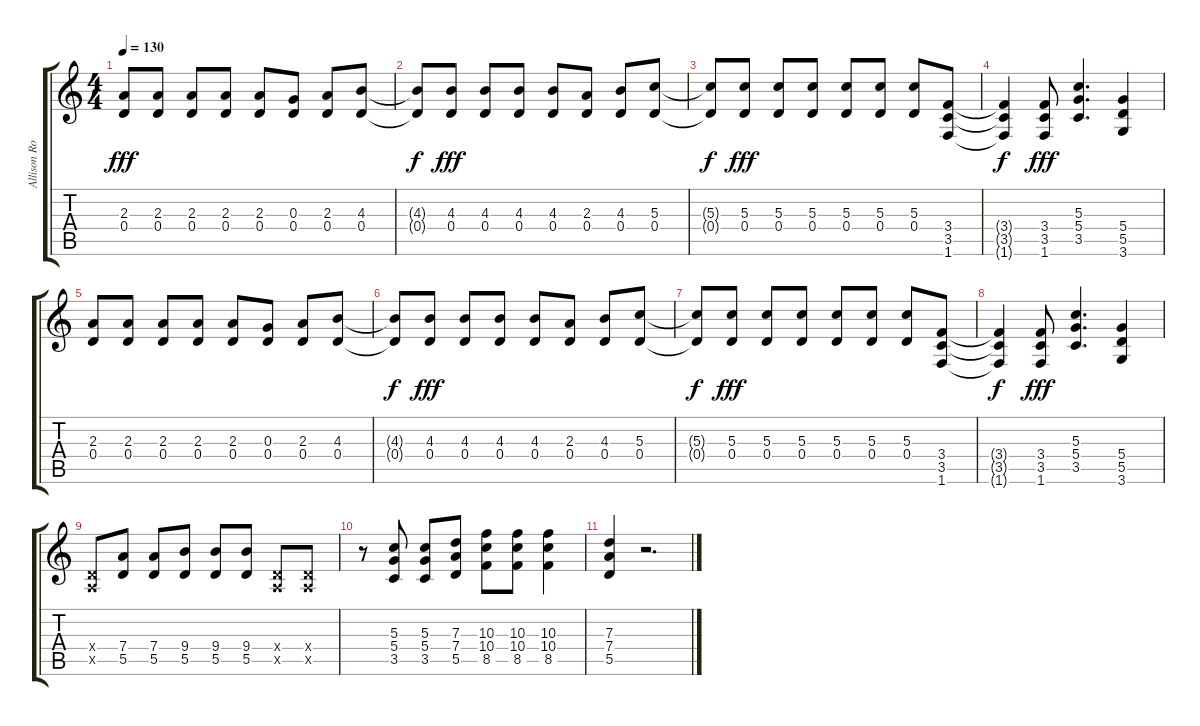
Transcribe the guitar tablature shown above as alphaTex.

\track ("Allison Robertson (Rythm)" "Allison Ro") {instrument overdrivenguitar}
\staff {score tabs}
\tuning (E4 B3 G3 D3 A2 E2) {hide}
\ts (4 4)
\tempo 130
\clef g2
\ks c
(2.3 0.4).8{dy fff} (2.3 0.4).8 (2.3 0.4).8 (2.3 0.4).8 (2.3 0.4).8 (0.3 0.4).8 (2.3 0.4).8 (4.3 0.4).8 |
(4.3{t} 0.4{t}).8{dy f} (4.3 0.4).8{dy fff} (4.3 0.4).8 (4.3 0.4).8 (4.3 0.4).8 (2.3 0.4).8 (4.3 0.4).8 (5.3 0.4).8 |
(5.3{t} 0.4{t}).8{dy f} (5.3 0.4).8{dy fff} (5.3 0.4).8 (5.3 0.4).8 (5.3 0.4).8 (5.3 0.4).8 (5.3 0.4).8 (3.4 3.5 1.6).8 |
(3.4{t} 3.5{t} 1.6{t}).4{dy f} (3.4 3.5 1.6).8{dy fff} (5.3 5.4 3.5).4{d} (5.4 5.5 3.6).4 |
(2.3 0.4).8 (2.3 0.4).8 (2.3 0.4).8 (2.3 0.4).8 (2.3 0.4).8 (0.3 0.4).8 (2.3 0.4).8 (4.3 0.4).8 |
(4.3{t} 0.4{t}).8{dy f} (4.3 0.4).8{dy fff} (4.3 0.4).8 (4.3 0.4).8 (4.3 0.4).8 (2.3 0.4).8 (4.3 0.4).8 (5.3 0.4).8 |
(5.3{t} 0.4{t}).8{dy f} (5.3 0.4).8{dy fff} (5.3 0.4).8 (5.3 0.4).8 (5.3 0.4).8 (5.3 0.4).8 (5.3 0.4).8 (3.4 3.5 1.6).8 |
(3.4{t} 3.5{t} 1.6{t}).4{dy f} (3.4 3.5 1.6).8{dy fff} (5.3 5.4 3.5).4{d} (5.4 5.5 3.6).4 |
(0.4{x} 0.5{x}).8 (7.4 5.5).8 (7.4 5.5).8 (9.4 5.5).8 (9.4 5.5).8 (9.4 5.5).8 (0.4{x} 0.5{x}).8 (0.4{x} 0.5{x}).8 |
r.8 (5.3 5.4 3.5).8 (5.3 5.4 3.5).8 (7.3 7.4 5.5).8 (10.3 10.4 8.5).8 (10.3 10.4 8.5).8 (10.3 10.4 8.5).4 |
(7.3 7.4 5.5).4 r.2{d}
